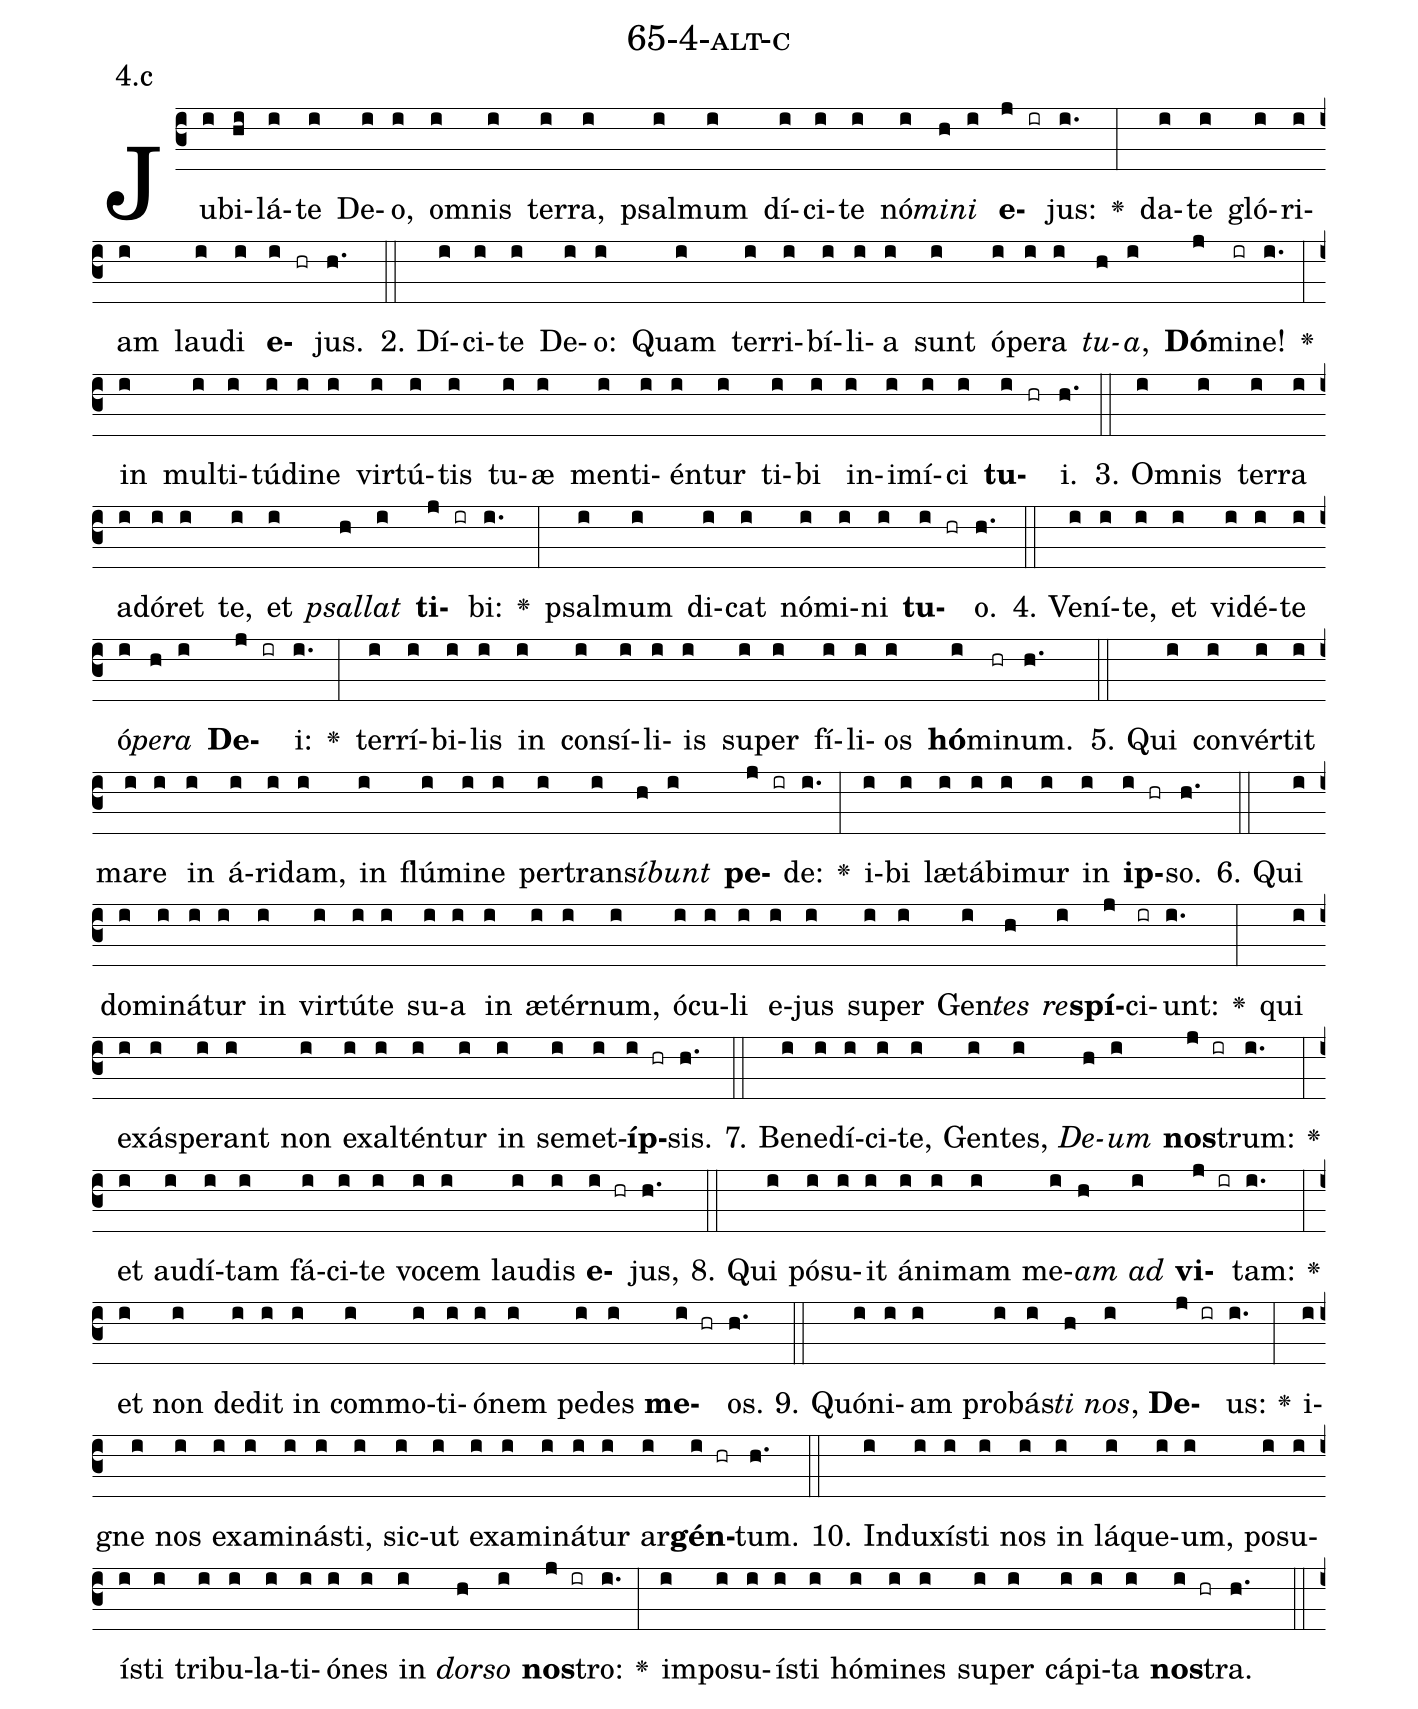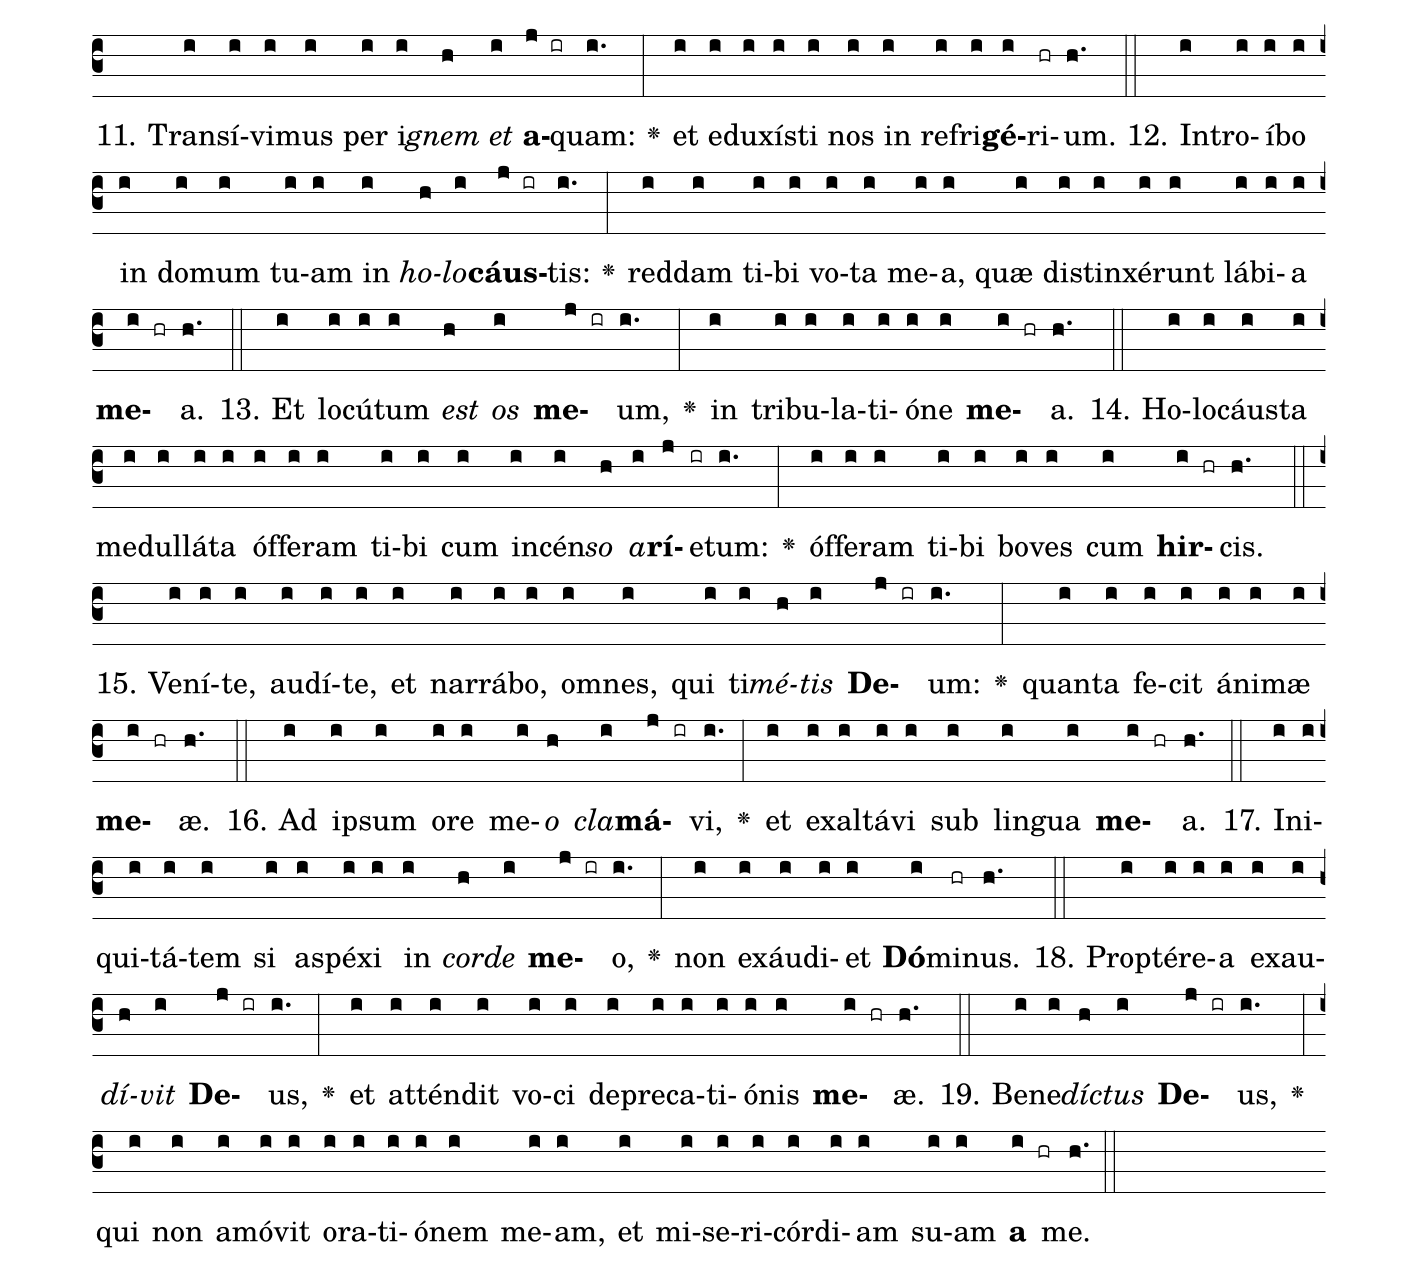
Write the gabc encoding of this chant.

name: 65-4-alt-c;
annotation: 4.c;
%%
(c3)Ju(i)bi(hi)lá(i)te(i) De(i)o,(i) om(i)nis(i) ter(i)ra,(i) psal(i)mum(i) dí(i)ci(i)te(i) nó(i)<i>mi</i>(h)<i>ni</i>(i) <b>e</b>(j ir)jus:(i.) <v>\greheightstar</v>(:) da(i)te(i) gló(i)ri(i)am(i) lau(i)di(i) <b>e</b>(i hr)jus.(h.) (::)
2. Dí(i)ci(i)te(i) De(i)o:(i) Quam(i) ter(i)ri(i)bí(i)li(i)a(i) sunt(i) ó(i)pe(i)ra(i) <i>tu</i>(h)<i>a</i>,(i) <b>Dó</b>(j)mi(ir)ne!(i.) <v>\greheightstar</v>(:) in(i) mul(i)ti(i)tú(i)di(i)ne(i) vir(i)tú(i)tis(i) tu(i)æ(i) men(i)ti(i)én(i)tur(i) ti(i)bi(i) in(i)i(i)mí(i)ci(i) <b>tu</b>(i hr)i.(h.) (::)
3. Om(i)nis(i) ter(i)ra(i) ad(i)ó(i)ret(i) te,(i) et(i) <i>psal</i>(h)<i>lat</i>(i) <b>ti</b>(j ir)bi:(i.) <v>\greheightstar</v>(:) psal(i)mum(i) di(i)cat(i) nó(i)mi(i)ni(i) <b>tu</b>(i hr)o.(h.) (::)
4. Ve(i)ní(i)te,(i) et(i) vi(i)dé(i)te(i) ó(i)<i>pe</i>(h)<i>ra</i>(i) <b>De</b>(j ir)i:(i.) <v>\greheightstar</v>(:) ter(i)rí(i)bi(i)lis(i) in(i) con(i)sí(i)li(i)is(i) su(i)per(i) fí(i)li(i)os(i) <b>hó</b>(i)mi(hr)num.(h.) (::)
5. Qui(i) con(i)vér(i)tit(i) ma(i)re(i) in(i) á(i)ri(i)dam,(i) in(i) flú(i)mi(i)ne(i) per(i)trans(i)<i>í</i>(h)<i>bunt</i>(i) <b>pe</b>(j ir)de:(i.) <v>\greheightstar</v>(:) i(i)bi(i) læ(i)tá(i)bi(i)mur(i) in(i) <b>ip</b>(i hr)so.(h.) (::)
6. Qui(i) do(i)mi(i)ná(i)tur(i) in(i) vir(i)tú(i)te(i) su(i)a(i) in(i) æ(i)tér(i)num,(i) ó(i)cu(i)li(i) e(i)jus(i) su(i)per(i) Gen(i)<i>tes</i>(h) <i>re</i>(i)<b>spí</b>(j)ci(ir)unt:(i.) <v>\greheightstar</v>(:) qui(i) ex(i)ás(i)pe(i)rant(i) non(i) ex(i)al(i)tén(i)tur(i) in(i) se(i)met(i)<b>íp</b>(i hr)sis.(h.) (::)
7. Be(i)ne(i)dí(i)ci(i)te,(i) Gen(i)tes,(i) <i>De</i>(h)<i>um</i>(i) <b>nos</b>(j ir)trum:(i.) <v>\greheightstar</v>(:) et(i) au(i)dí(i)tam(i) fá(i)ci(i)te(i) vo(i)cem(i) lau(i)dis(i) <b>e</b>(i hr)jus,(h.) (::)
8. Qui(i) pó(i)su(i)it(i) á(i)ni(i)mam(i) me(i)<i>am</i>(h) <i>ad</i>(i) <b>vi</b>(j ir)tam:(i.) <v>\greheightstar</v>(:) et(i) non(i) de(i)dit(i) in(i) com(i)mo(i)ti(i)ó(i)nem(i) pe(i)des(i) <b>me</b>(i hr)os.(h.) (::)
9. Quón(i)i(i)am(i) pro(i)bás(i)<i>ti</i>(h) <i>nos</i>,(i) <b>De</b>(j ir)us:(i.) <v>\greheightstar</v>(:) i(i)gne(i) nos(i) ex(i)a(i)mi(i)nás(i)ti,(i) sic(i)ut(i) ex(i)a(i)mi(i)ná(i)tur(i) ar(i)<b>gén</b>(i hr)tum.(h.) (::)
10. In(i)du(i)xís(i)ti(i) nos(i) in(i) lá(i)que(i)um,(i) po(i)su(i)ís(i)ti(i) tri(i)bu(i)la(i)ti(i)ó(i)nes(i) in(i) <i>dor</i>(h)<i>so</i>(i) <b>nos</b>(j ir)tro:(i.) <v>\greheightstar</v>(:) im(i)po(i)su(i)ís(i)ti(i) hó(i)mi(i)nes(i) su(i)per(i) cá(i)pi(i)ta(i) <b>nos</b>(i hr)tra.(h.) (::)
11. Trans(i)í(i)vi(i)mus(i) per(i) i(i)<i>gnem</i>(h) <i>et</i>(i) <b>a</b>(j ir)quam:(i.) <v>\greheightstar</v>(:) et(i) e(i)du(i)xís(i)ti(i) nos(i) in(i) re(i)fri(i)<b>gé</b>(i)ri(hr)um.(h.) (::)
12. In(i)tro(i)í(i)bo(i) in(i) do(i)mum(i) tu(i)am(i) in(i) <i>ho</i>(h)<i>lo</i>(i)<b>cáus</b>(j ir)tis:(i.) <v>\greheightstar</v>(:) red(i)dam(i) ti(i)bi(i) vo(i)ta(i) me(i)a,(i) quæ(i) di(i)stin(i)xé(i)runt(i) lá(i)bi(i)a(i) <b>me</b>(i hr)a.(h.) (::)
13. Et(i) lo(i)cú(i)tum(i) <i>est</i>(h) <i>os</i>(i) <b>me</b>(j ir)um,(i.) <v>\greheightstar</v>(:) in(i) tri(i)bu(i)la(i)ti(i)ó(i)ne(i) <b>me</b>(i hr)a.(h.) (::)
14. Ho(i)lo(i)cáus(i)ta(i) me(i)dul(i)lá(i)ta(i) óf(i)fe(i)ram(i) ti(i)bi(i) cum(i) in(i)cén(i)<i>so</i>(h) <i>a</i>(i)<b>rí</b>(j)e(ir)tum:(i.) <v>\greheightstar</v>(:) óf(i)fe(i)ram(i) ti(i)bi(i) bo(i)ves(i) cum(i) <b>hir</b>(i hr)cis.(h.) (::)
15. Ve(i)ní(i)te,(i) au(i)dí(i)te,(i) et(i) nar(i)rá(i)bo,(i) om(i)nes,(i) qui(i) ti(i)<i>mé</i>(h)<i>tis</i>(i) <b>De</b>(j ir)um:(i.) <v>\greheightstar</v>(:) quan(i)ta(i) fe(i)cit(i) á(i)ni(i)mæ(i) <b>me</b>(i hr)æ.(h.) (::)
16. Ad(i) ip(i)sum(i) o(i)re(i) me(i)<i>o</i>(h) <i>cla</i>(i)<b>má</b>(j ir)vi,(i.) <v>\greheightstar</v>(:) et(i) ex(i)al(i)tá(i)vi(i) sub(i) lin(i)gua(i) <b>me</b>(i hr)a.(h.) (::)
17. In(i)i(i)qui(i)tá(i)tem(i) si(i) a(i)spé(i)xi(i) in(i) <i>cor</i>(h)<i>de</i>(i) <b>me</b>(j ir)o,(i.) <v>\greheightstar</v>(:) non(i) ex(i)áu(i)di(i)et(i) <b>Dó</b>(i)mi(hr)nus.(h.) (::)
18. Prop(i)tér(i)e(i)a(i) ex(i)au(i)<i>dí</i>(h)<i>vit</i>(i) <b>De</b>(j ir)us,(i.) <v>\greheightstar</v>(:) et(i) at(i)tén(i)dit(i) vo(i)ci(i) de(i)pre(i)ca(i)ti(i)ó(i)nis(i) <b>me</b>(i hr)æ.(h.) (::)
19. Be(i)ne(i)<i>díc</i>(h)<i>tus</i>(i) <b>De</b>(j ir)us,(i.) <v>\greheightstar</v>(:) qui(i) non(i) a(i)mó(i)vit(i) o(i)ra(i)ti(i)ó(i)nem(i) me(i)am,(i) et(i) mi(i)se(i)ri(i)cór(i)di(i)am(i) su(i)am(i) <b>a</b>(i hr) me.(h.) (::)
